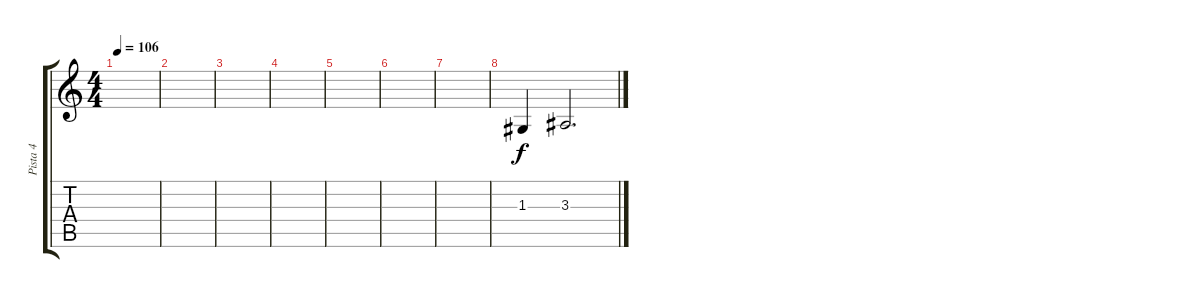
\track ("Pista 4" "Pista 4") {instrument shamisen}
\staff {score tabs}
\tuning (E4 B3 G3 D3 A2 E2) {hide}
\ts (4 4)
\tempo 106
\clef g2
\ks c
|
|
|
|
|
|
|
1.3.4{dy f} 3.3.2{d}
